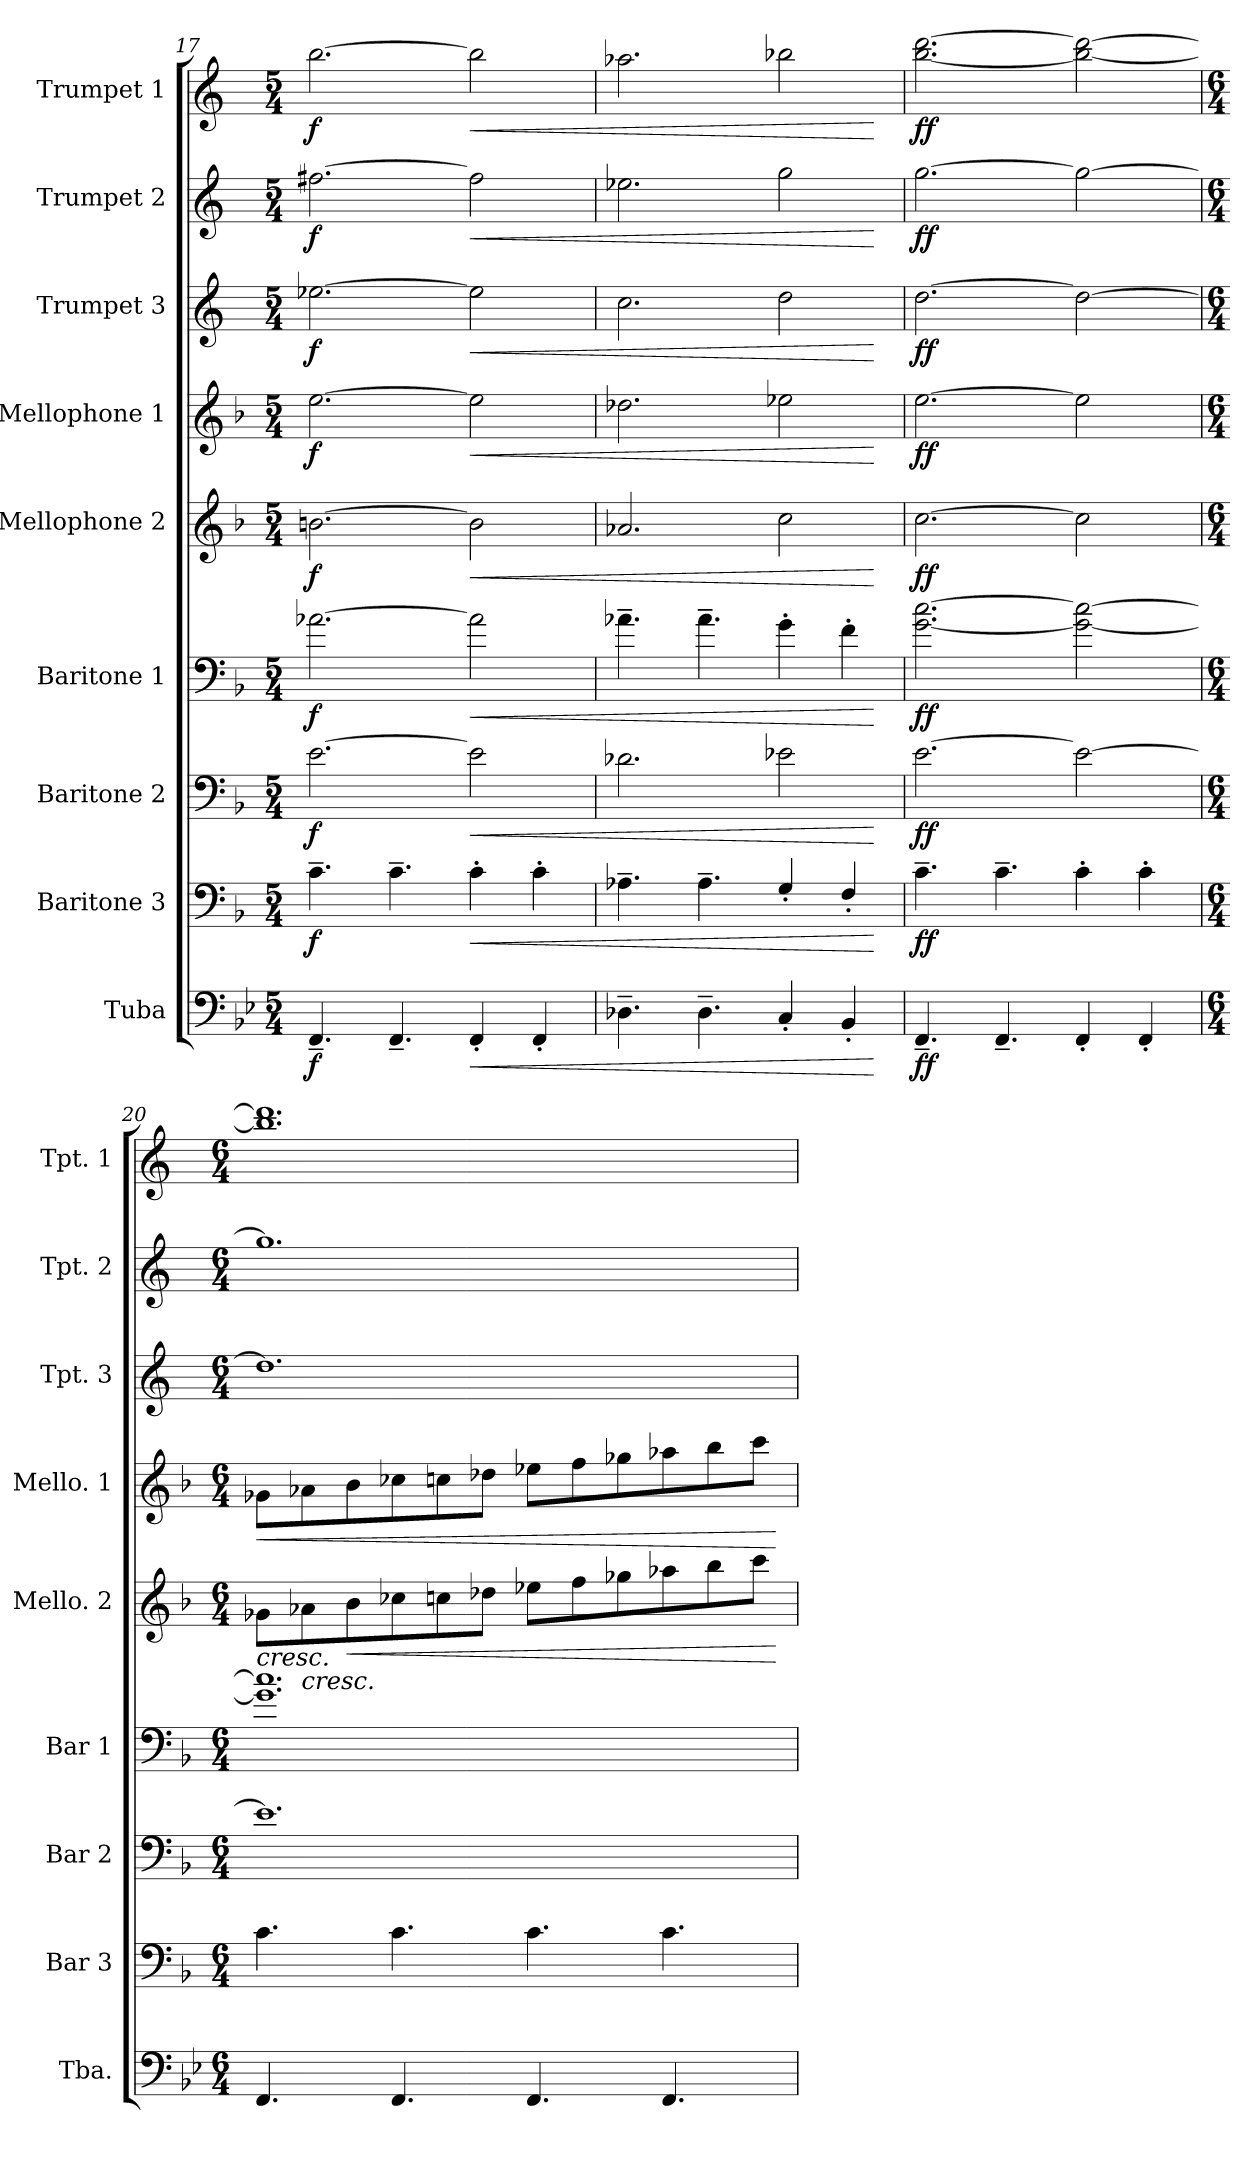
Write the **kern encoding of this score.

**kern	**dynam	**kern	**dynam	**kern	**dynam	**kern	**dynam	**kern	**dynam	**kern	**dynam	**kern	**dynam	**kern	**dynam	**kern	**dynam
*part9	*part9	*part8	*part8	*part7	*part7	*part6	*part6	*part5	*part5	*part4	*part4	*part3	*part3	*part2	*part2	*part1	*part1
*staff9	*staff9	*staff8	*staff8	*staff7	*staff7	*staff6	*staff6	*staff5	*staff5	*staff4	*staff4	*staff3	*staff3	*staff2	*staff2	*staff1	*staff1
*I"Tuba	*	*I"Baritone 3	*	*I"Baritone 2	*	*I"Baritone 1	*	*I"Mellophone 2	*	*I"Mellophone 1	*	*I"Trumpet 3	*	*I"Trumpet 2	*	*I"Trumpet 1	*
*I'Tba.	*	*I'Bar 3	*	*I'Bar 2	*	*I'Bar 1	*	*I'Mello. 2	*	*I'Mello. 1	*	*I'Tpt. 3	*	*I'Tpt. 2	*	*I'Tpt. 1	*
!!LO:PB:g=z
*clefF4	*	*clefF4	*	*clefF4	*	*clefF4	*	*clefG2	*	*clefG2	*	*clefG2	*	*clefG2	*	*clefG2	*
*	*	*ITrd4c7	*	*ITrd4c7	*	*ITrd4c7	*	*ITrd4c7	*	*ITrd4c7	*	*ITrd1c2	*	*ITrd1c2	*	*ITrd1c2	*
*k[b-e-]	*	*k[b-e-]	*	*k[b-e-]	*	*k[b-e-]	*	*k[b-e-]	*	*k[b-e-]	*	*k[b-e-]	*	*k[b-e-]	*	*k[b-e-]	*
*M5/4	*	*M5/4	*	*M5/4	*	*M5/4	*	*M5/4	*	*M5/4	*	*M5/4	*	*M5/4	*	*M5/4	*
=17	=17	=17	=17	=17	=17	=17	=17	=17	=17	=17	=17	=17	=17	=17	=17	=17	=17
!	!LO:DY:b	!	!LO:DY:b	!	!LO:DY:b	!	!LO:DY:b	!	!LO:DY:b	!	!LO:DY:b	!	!LO:DY:b	!	!LO:DY:b	!	!LO:DY:b
4.FF~/	f	4.F~\	f	[2.A\	f	[2.d-X\	f	[2.en\	f	[2.a\	f	[2.dd-X\	f	[2.een\	f	[2.aa\	f
4.FF~/	.	4.F~\	.	.	.	.	.	.	.	.	.	.	.	.	.	.	.
!	!LO:HP:b	!	!LO:HP:b	!	!LO:HP:b	!	!LO:HP:b	!	!LO:HP:b	!	!LO:HP:b	!	!LO:HP:b	!	!LO:HP:b	!	!LO:HP:b
4FF'/	<	4F'\	<	2A\]	<	2d-\]	<	2e\]	<	2a\]	<	2dd-\]	<	2ee\]	<	2aa\]	<
4FF'/	.	4F'\	.	.	.	.	.	.	.	.	.	.	.	.	.	.	.
=18	=18	=18	=18	=18	=18	=18	=18	=18	=18	=18	=18	=18	=18	=18	=18	=18	=18
4.D-X~\	.	4.D-X~\	.	2.G-X\	.	4.d-X~\	.	2.d-X/	.	2.g-X\	.	2.b-\	.	2.dd-X\	.	2.gg-X\	.
4.D-~\	.	4.D-~\	.	.	.	4.d-~\	.	.	.	.	.	.	.	.	.	.	.
4C'/	.	4C'/	.	2A-X\	.	4c'\	.	2f\	.	2a-X\	.	2cc\	.	2ff\	.	2aa-X\	.
4BB-'/	.	4BB-'/	.	.	.	4B-'\	.	.	.	.	.	.	.	.	.	.	.
.	[	.	[	.	[	.	[	.	[	.	[	.	[	.	[	.	[
=19	=19	=19	=19	=19	=19	=19	=19	=19	=19	=19	=19	=19	=19	=19	=19	=19	=19
!	!LO:DY:b	!	!LO:DY:b	!	!LO:DY:b	!	!LO:DY:b	!	!LO:DY:b	!	!LO:DY:b	!	!LO:DY:b	!	!LO:DY:b	!	!LO:DY:b
4.FF~/	ff	4.F~\	ff	[2.A\	ff	[2.c\ [2.f\	ff	[2.f\	ff	[2.a\	ff	[2.cc\	ff	[2.ff\	ff	[2.aa\ [2.ccc\	ff
4.FF~/	.	4.F~\	.	.	.	.	.	.	.	.	.	.	.	.	.	.	.
4FF'/	.	4F'\	.	2A\_	.	2c\_ 2f\_	.	2f\]	.	2a\]	.	2cc\_	.	2ff\_	.	2aa\_ 2ccc\_	.
4FF'/	.	4F'\	.	.	.	.	.	.	.	.	.	.	.	.	.	.	.
=20	=20	=20	=20	=20	=20	=20	=20	=20	=20	=20	=20	=20	=20	=20	=20	=20	=20
*M6/4	*	*M6/4	*	*M6/4	*	*M6/4	*	*M6/4	*	*M6/4	*	*M6/4	*	*M6/4	*	*M6/4	*
!	!	!	!	!	!	!	!	!	!LO:HP:b	!	!LO:HP:b	!	!	!	!	!	!
4.FF/	.	4.F\	.	1.A]	.	1.c] 1.f]	.	8c-X\L	<	8c-X\L	<	1.cc]	.	1.ff]	.	1.aa] 1.ccc]	.
!	!	!	!	!	!	!	!	!	!LO:HP:b	!	!	!	!	!	!	!	!
.	.	.	.	.	.	.	.	8d-X\	<	8d-X\	.	.	.	.	.	.	.
!	!	!	!	!	!	!	!	!	!LO:HP:b	!	!	!	!	!	!	!	!
.	.	.	.	.	.	.	.	8e-\	<	8e-\	.	.	.	.	.	.	.
4.FF/	.	4.F\	.	.	.	.	.	8f-X\	.	8f-X\	.	.	.	.	.	.	.
.	.	.	.	.	.	.	.	8fn\	.	8fn\	.	.	.	.	.	.	.
.	.	.	.	.	.	.	.	8g-X\J	.	8g-X\J	.	.	.	.	.	.	.
4.FF/	.	4.F\	.	.	.	.	.	8a-X\L	.	8a-X\L	.	.	.	.	.	.	.
.	.	.	.	.	.	.	.	8b-\	.	8b-\	.	.	.	.	.	.	.
.	.	.	.	.	.	.	.	8cc-X\	.	8cc-X\	.	.	.	.	.	.	.
4.FF/	.	4.F\	.	.	.	.	.	8dd-X\	.	8dd-X\	.	.	.	.	.	.	.
.	.	.	.	.	.	.	.	8ee-\	.	8ee-\	.	.	.	.	.	.	.
.	.	.	.	.	.	.	.	8ff\J	.	8ff\J	.	.	.	.	.	.	.
.	.	.	.	.	.	.	.	.	[ [ [	.	[	.	.	.	.	.	.
=	=	=	=	=	=	=	=	=	=	=	=	=	=	=	=	=	=
*-	*-	*-	*-	*-	*-	*-	*-	*-	*-	*-	*-	*-	*-	*-	*-	*-	*-
